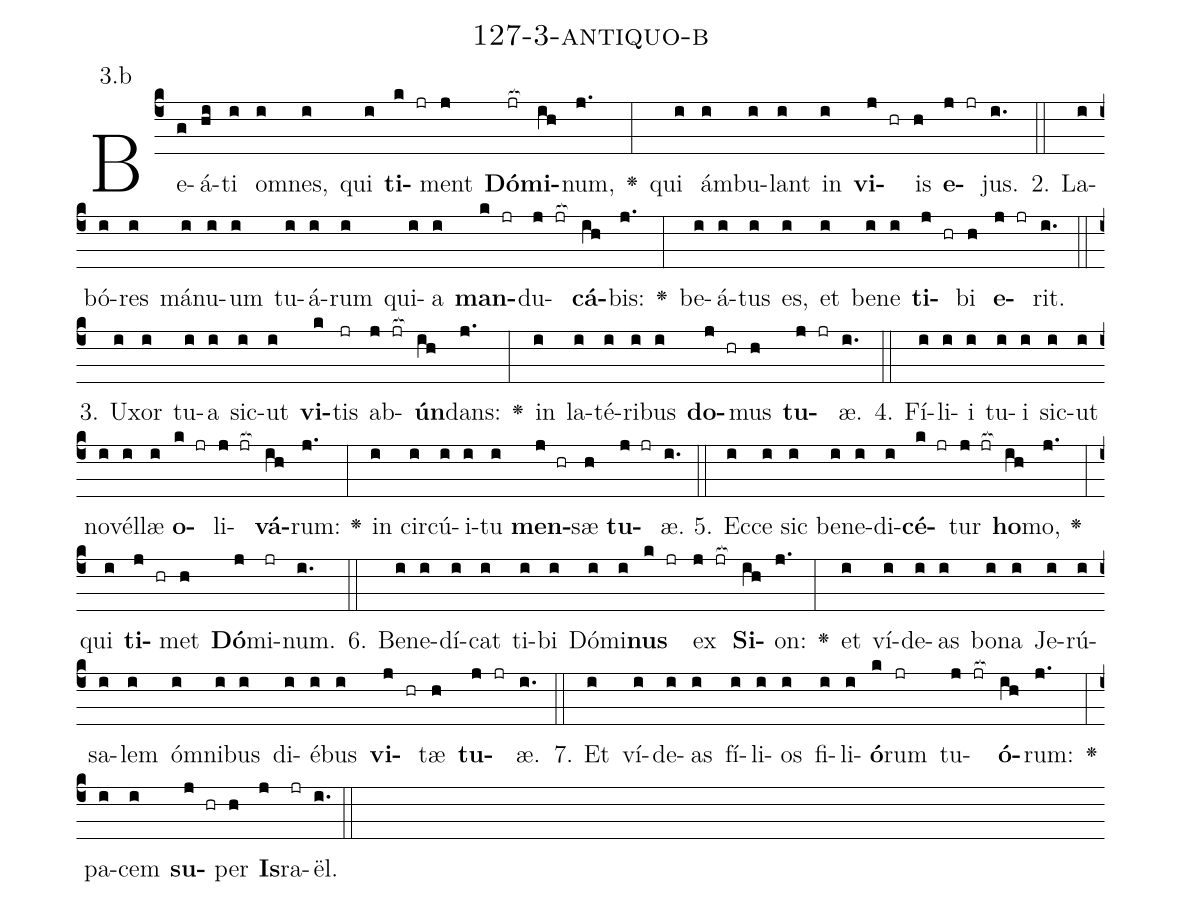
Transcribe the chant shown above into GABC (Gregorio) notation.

name: 127-3-antiquo-b;
annotation: 3.b;
%%
(c4)Be(g)á(hi)ti(i) om(i)nes,(i) qui(i) <b>ti</b>(k jr)ment(j) <b>Dó</b>(jr[ocb:1{])<b>mi</b>(ih[ocb:0}])num,(j.) <v>\greheightstar</v>(:) qui(i) ám(i)bu(i)lant(i) in(i) <b>vi</b>(j hr)is(h) <b>e</b>(j jr)jus.(i.) (::)
2. La(i)bó(i)res(i) má(i)nu(i)um(i) tu(i)á(i)rum(i) qui(i)a(i) <b>man</b>(k jr)du(j jr[ocb:1{])<b>cá</b>(ih[ocb:0}])bis:(j.) <v>\greheightstar</v>(:) be(i)á(i)tus(i) es,(i) et(i) be(i)ne(i) <b>ti</b>(j hr)bi(h) <b>e</b>(j jr)rit.(i.) (::)
3. U(i)xor(i) tu(i)a(i) sic(i)ut(i) <b>vi</b>(k)tis(jr) ab(j jr[ocb:1{])<b>ún</b>(ih[ocb:0}])dans:(j.) <v>\greheightstar</v>(:) in(i) la(i)té(i)ri(i)bus(i) <b>do</b>(j hr)mus(h) <b>tu</b>(j jr)æ.(i.) (::)
4. Fí(i)li(i)i(i) tu(i)i(i) sic(i)ut(i) no(i)vél(i)læ(i) <b>o</b>(k jr)li(j jr[ocb:1{])<b>vá</b>(ih[ocb:0}])rum:(j.) <v>\greheightstar</v>(:) in(i) cir(i)cú(i)i(i)tu(i) <b>men</b>(j hr)sæ(h) <b>tu</b>(j jr)æ.(i.) (::)
5. Ec(i)ce(i) sic(i) be(i)ne(i)di(i)<b>cé</b>(k jr)tur(j jr[ocb:1{]) <b>ho</b>(ih[ocb:0}])mo,(j.) <v>\greheightstar</v>(:) qui(i) <b>ti</b>(j hr)met(h) <b>Dó</b>(j)mi(jr)num.(i.) (::)
6. Be(i)ne(i)dí(i)cat(i) ti(i)bi(i) Dó(i)mi(i)<b>nus</b>(k jr) ex(j jr[ocb:1{]) <b>Si</b>(ih[ocb:0}])on:(j.) <v>\greheightstar</v>(:) et(i) ví(i)de(i)as(i) bo(i)na(i) Je(i)rú(i)sa(i)lem(i) óm(i)ni(i)bus(i) di(i)é(i)bus(i) <b>vi</b>(j hr)tæ(h) <b>tu</b>(j jr)æ.(i.) (::)
7. Et(i) ví(i)de(i)as(i) fí(i)li(i)os(i) fi(i)li(i)<b>ó</b>(k)rum(jr) tu(j jr[ocb:1{])<b>ó</b>(ih[ocb:0}])rum:(j.) <v>\greheightstar</v>(:) pa(i)cem(i) <b>su</b>(j hr)per(h) <b>Is</b>(j)ra(jr)ël.(i.) (::)
